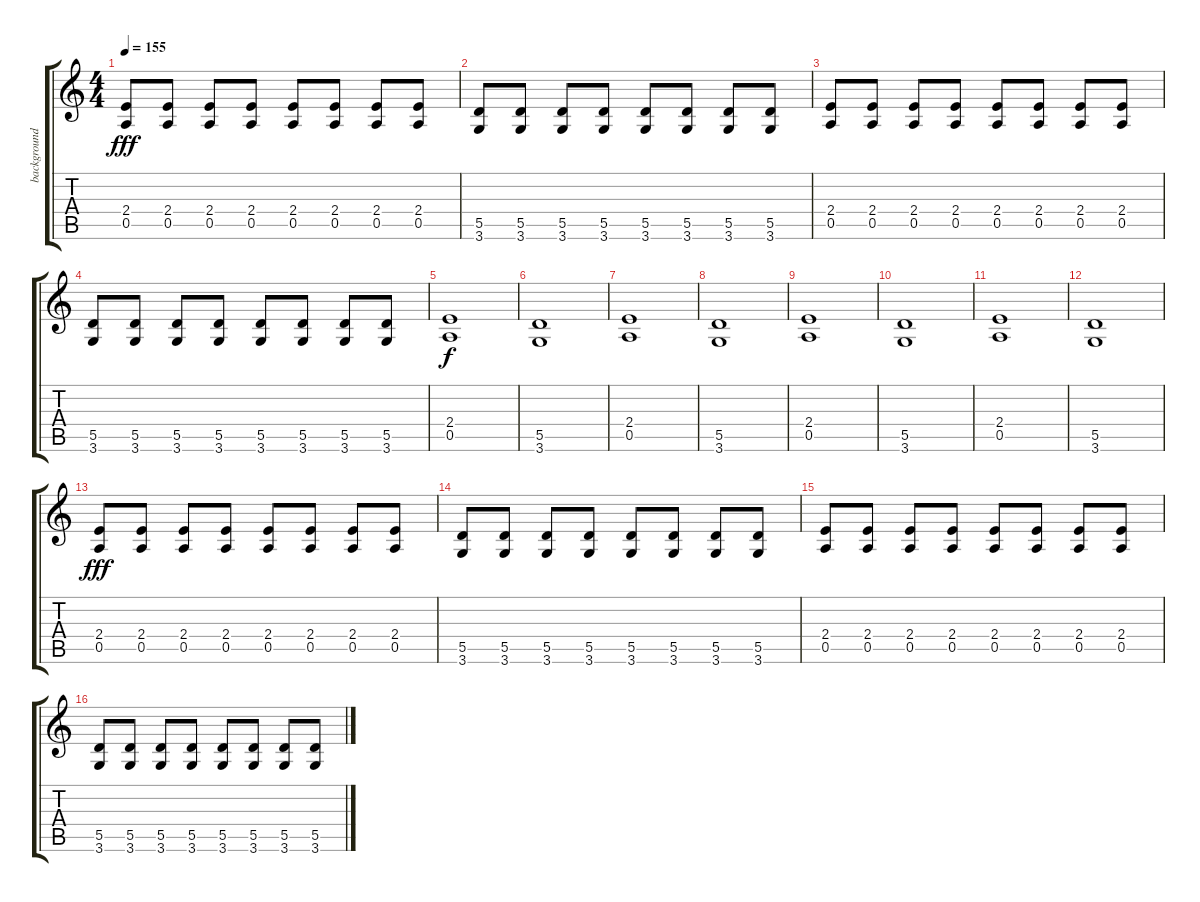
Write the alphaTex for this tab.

\track ("background guitar" "background") {instrument distortionguitar}
\staff {score tabs}
\tuning (E4 B3 G3 D3 A2 E2) {hide}
\ts (4 4)
\tempo 155
\clef g2
\ks c
(2.4 0.5).8{dy fff} (2.4 0.5).8 (2.4 0.5).8 (2.4 0.5).8 (2.4 0.5).8 (2.4 0.5).8 (2.4 0.5).8 (2.4 0.5).8 |
(5.5 3.6).8 (5.5 3.6).8 (5.5 3.6).8 (5.5 3.6).8 (5.5 3.6).8 (5.5 3.6).8 (5.5 3.6).8 (5.5 3.6).8 |
(2.4 0.5).8 (2.4 0.5).8 (2.4 0.5).8 (2.4 0.5).8 (2.4 0.5).8 (2.4 0.5).8 (2.4 0.5).8 (2.4 0.5).8 |
(5.5 3.6).8 (5.5 3.6).8 (5.5 3.6).8 (5.5 3.6).8 (5.5 3.6).8 (5.5 3.6).8 (5.5 3.6).8 (5.5 3.6).8 |
(2.4 0.5).1{dy f} |
(5.5 3.6).1 |
(2.4 0.5).1 |
(5.5 3.6).1 |
(2.4 0.5).1 |
(5.5 3.6).1 |
(2.4 0.5).1 |
(5.5 3.6).1 |
(2.4 0.5).8{dy fff} (2.4 0.5).8 (2.4 0.5).8 (2.4 0.5).8 (2.4 0.5).8 (2.4 0.5).8 (2.4 0.5).8 (2.4 0.5).8 |
(5.5 3.6).8 (5.5 3.6).8 (5.5 3.6).8 (5.5 3.6).8 (5.5 3.6).8 (5.5 3.6).8 (5.5 3.6).8 (5.5 3.6).8 |
(2.4 0.5).8 (2.4 0.5).8 (2.4 0.5).8 (2.4 0.5).8 (2.4 0.5).8 (2.4 0.5).8 (2.4 0.5).8 (2.4 0.5).8 |
(5.5 3.6).8 (5.5 3.6).8 (5.5 3.6).8 (5.5 3.6).8 (5.5 3.6).8 (5.5 3.6).8 (5.5 3.6).8 (5.5 3.6).8
